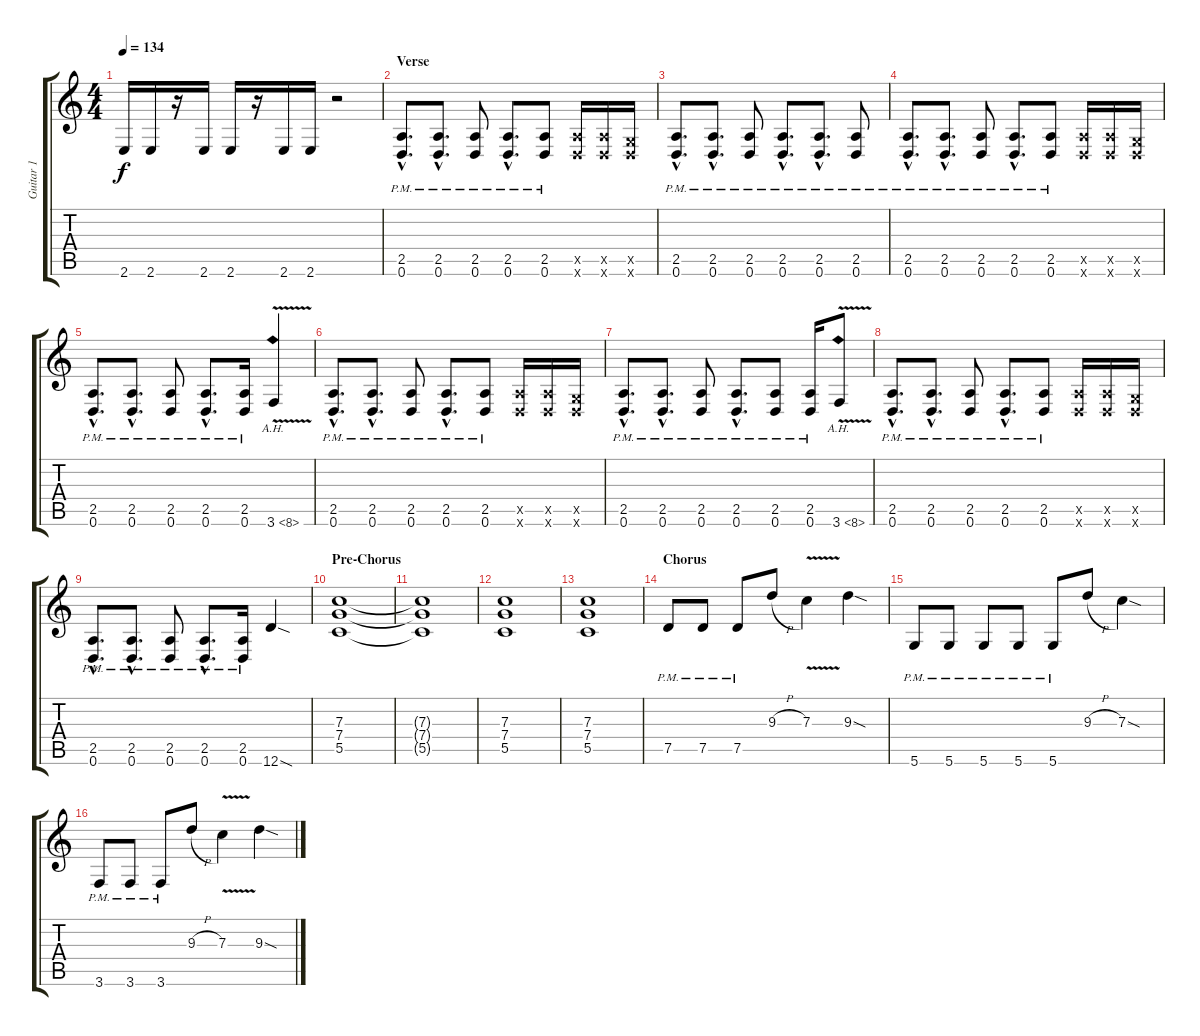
\track ("Guitar 1" "Guitar 1") {instrument distortionguitar}
\staff {score tabs}
\tuning (D4 A3 F3 C3 G2 D2) {hide}
\ts (4 4)
\tempo 134
\clef g2
\ks c
2.6.16{dy f} 2.6.16 r.16 2.6.16 2.6.16 r.16 2.6.16 2.6.16 r.2 |
\section ("" "Verse")
(2.5{hac pm} 0.6{hac pm}).8{d} (2.5{hac pm} 0.6{hac pm}).8{d} (2.5{pm} 0.6{pm}).8 (2.5{hac pm} 0.6{hac pm}).8{d} (2.5{pm} 0.6{pm}).8 (2.5{x} 0.6{x}).16 (2.5{x} 0.6{x}).16 (0.5{x} 0.6{x}).16 |
(2.5{hac pm} 0.6{hac pm}).8{d} (2.5{hac pm} 0.6{hac pm}).8{d} (2.5{pm} 0.6{pm}).8 (2.5{hac pm} 0.6{hac pm}).8{d} (2.5{hac pm} 0.6{hac pm}).8{d} (2.5{pm} 0.6{pm}).8 |
(2.5{hac pm} 0.6{hac pm}).8{d} (2.5{hac pm} 0.6{hac pm}).8{d} (2.5{pm} 0.6{pm}).8 (2.5{hac pm} 0.6{hac pm}).8{d} (2.5{pm} 0.6{pm}).8 (2.5{x} 0.6{x}).16 (2.5{x} 0.6{x}).16 (0.5{x} 0.6{x}).16 |
(2.5{hac pm} 0.6{hac pm}).8{d} (2.5{hac pm} 0.6{hac pm}).8{d} (2.5{pm} 0.6{pm}).8 (2.5{hac pm} 0.6{hac pm}).8{d} (2.5{pm} 0.6{pm}).16 3.6{ah 5 v}.4 |
(2.5{hac pm} 0.6{hac pm}).8{d} (2.5{hac pm} 0.6{hac pm}).8{d} (2.5{pm} 0.6{pm}).8 (2.5{hac pm} 0.6{hac pm}).8{d} (2.5{pm} 0.6{pm}).8 (2.5{x} 0.6{x}).16 (2.5{x} 0.6{x}).16 (0.5{x} 0.6{x}).16 |
(2.5{hac pm} 0.6{hac pm}).8{d} (2.5{hac pm} 0.6{hac pm}).8{d} (2.5{pm} 0.6{pm}).8 (2.5{hac pm} 0.6{hac pm}).8{d} (2.5{pm} 0.6{pm}).8 (2.5{pm} 0.6{pm}).16 3.6{ah 5 v}.8 |
(2.5{hac pm} 0.6{hac pm}).8{d} (2.5{hac pm} 0.6{hac pm}).8{d} (2.5{pm} 0.6{pm}).8 (2.5{hac pm} 0.6{hac pm}).8{d} (2.5{pm} 0.6{pm}).8 (2.5{x} 0.6{x}).16 (2.5{x} 0.6{x}).16 (0.5{x} 0.6{x}).16 |
(2.5{hac pm} 0.6{hac pm}).8{d} (2.5{hac pm} 0.6{hac pm}).8{d} (2.5{pm} 0.6{pm}).8 (2.5{hac pm} 0.6{hac pm}).8{d} (2.5{pm} 0.6{pm}).16 12.6{sod}.4 |
\section ("" "Pre-Chorus")
(7.3 7.4 5.5).1 |
(7.3{t} 7.4{t} 5.5{t}).1 |
(7.3 7.4 5.5).1 |
(7.3 7.4 5.5).1 |
\section ("" "Chorus")
7.5{pm}.8 7.5{pm}.8 7.5{pm}.8 9.3{h}.8 7.3{v}.4 9.3{sod}.4 |
5.6{pm}.8 5.6{pm}.8 5.6{pm}.8 5.6{pm}.8 5.6{pm}.8 9.3{h}.8 7.3{sod}.4 |
3.6{pm}.8 3.6{pm}.8 3.6{pm}.8 9.3{h}.8 7.3{v}.4 9.3{sod}.4
